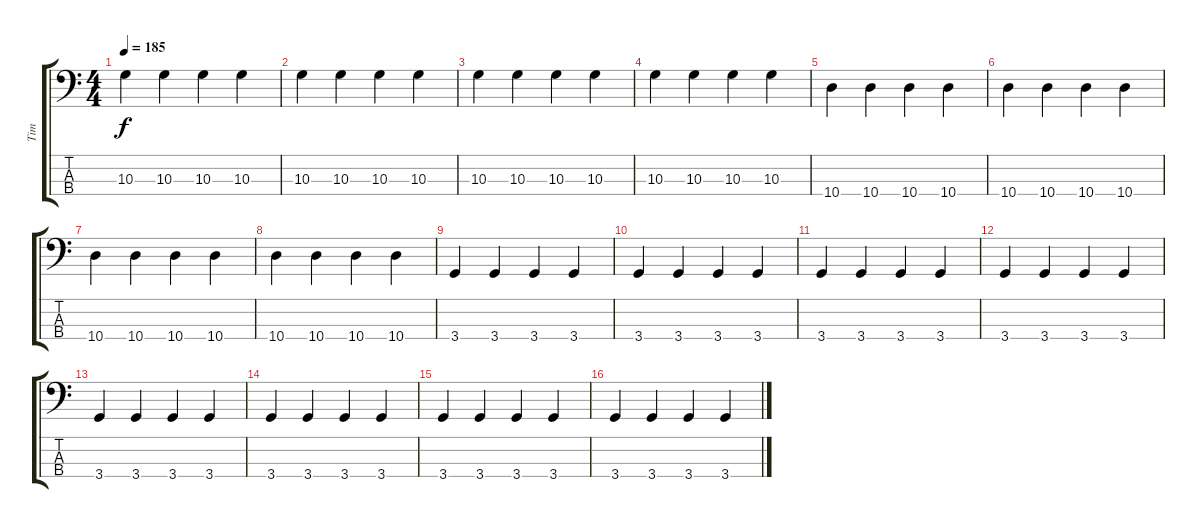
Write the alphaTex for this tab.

\track ("Tim" "Tim") {instrument electricbasspick}
\staff {score tabs}
\tuning (G2 D2 A1 E1) {hide}
\ts (4 4)
\tempo 185
\clef f4
\ks c
10.3.4{dy f} 10.3.4 10.3.4 10.3.4 |
10.3.4 10.3.4 10.3.4 10.3.4 |
10.3.4 10.3.4 10.3.4 10.3.4 |
10.3.4 10.3.4 10.3.4 10.3.4 |
10.4.4 10.4.4 10.4.4 10.4.4 |
10.4.4 10.4.4 10.4.4 10.4.4 |
10.4.4 10.4.4 10.4.4 10.4.4 |
10.4.4 10.4.4 10.4.4 10.4.4 |
3.4.4 3.4.4 3.4.4 3.4.4 |
3.4.4 3.4.4 3.4.4 3.4.4 |
3.4.4 3.4.4 3.4.4 3.4.4 |
3.4.4 3.4.4 3.4.4 3.4.4 |
3.4.4 3.4.4 3.4.4 3.4.4 |
3.4.4 3.4.4 3.4.4 3.4.4 |
3.4.4 3.4.4 3.4.4 3.4.4 |
3.4.4 3.4.4 3.4.4 3.4.4
